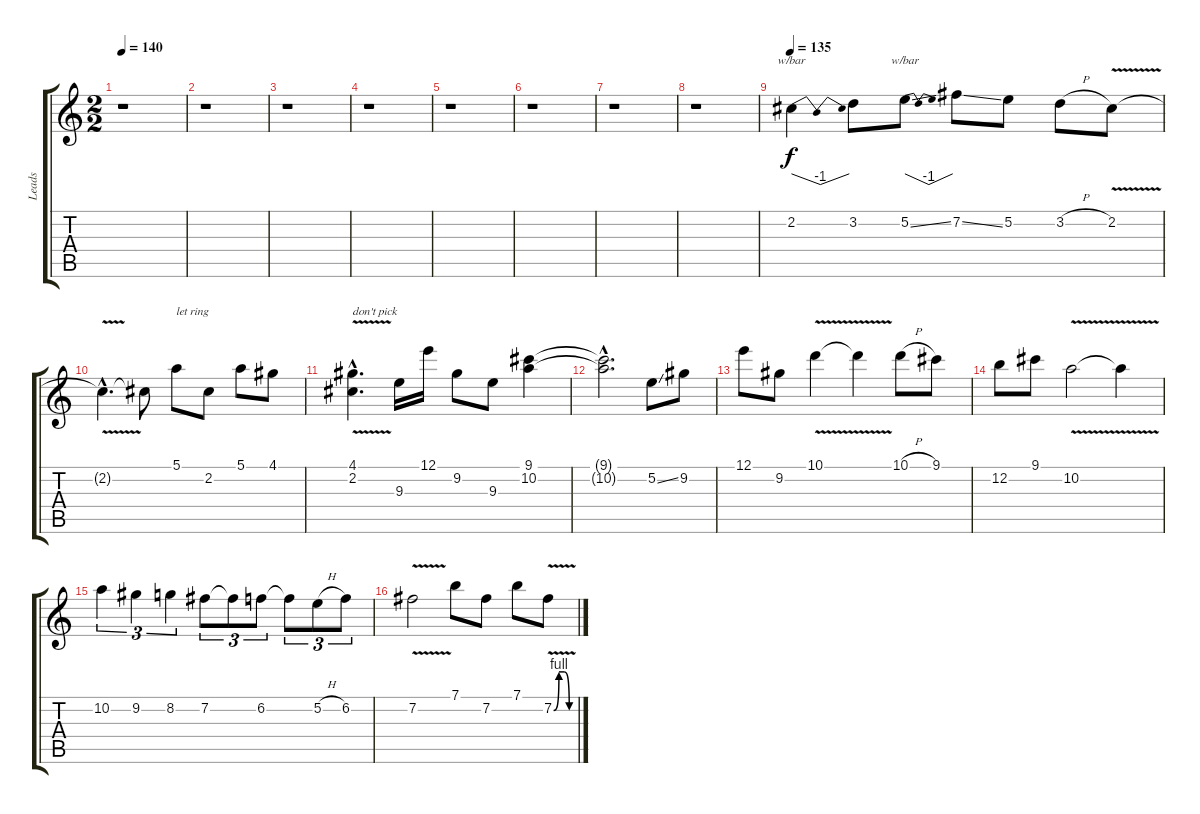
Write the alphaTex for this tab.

\track ("Leads" "Leads") {instrument distortionguitar}
\staff {score tabs}
\tuning (E4 B3 G3 D3 A2 E2) {hide}
\ts (2 2)
\tempo 140
\clef g2
\ks c
r.1{dy f} |
r.1 |
r.1 |
r.1 |
r.1 |
r.1 |
r.1 |
r.1 |
\tempo 135
2.2.4{tbe (dip default 0 0 30 -4 60 0)} 3.2.8 5.2{ss}.8{tbe (dip default 0 0 30 -4 60 0)} 7.2{ss}.8 5.2.8 3.2{h}.8 2.2{v}.8 |
2.2{hac t}.4{d} 2.2{t}.8 5.1.8{txt "let ring"} 2.2.8 5.1.8 4.1.8 |
(4.1{hac} 2.2{v hac}).4{d txt "don't pick"} 9.3.16 12.1.16 9.2.8 9.3.8 (9.1 10.2).4 |
(9.1{hac t} 10.2{hac t}).2{d} 5.2{ss}.8 9.2.8 |
12.1.8 9.2.8 10.1{v}.4 10.1{t}.4 10.1{h}.8 9.1.8 |
12.2.8 9.1.8 10.2{v}.2 10.2{t}.4 |
10.2.4{tu (3 2)} 9.2.4{tu (3 2)} 8.2.4{tu (3 2)} 7.2.8{tu (3 2)} 7.2{t}.8{tu (3 2)} 6.2.8{tu (3 2)} 6.2{t}.8{tu (3 2)} 5.2{h}.8{tu (3 2)} 6.2.8{tu (3 2)} |
7.2{v}.2 7.1.8 7.2.8 7.1.8 7.2{be (custom 0 0 15 4 30 4 45 0 60 0) v}.8
